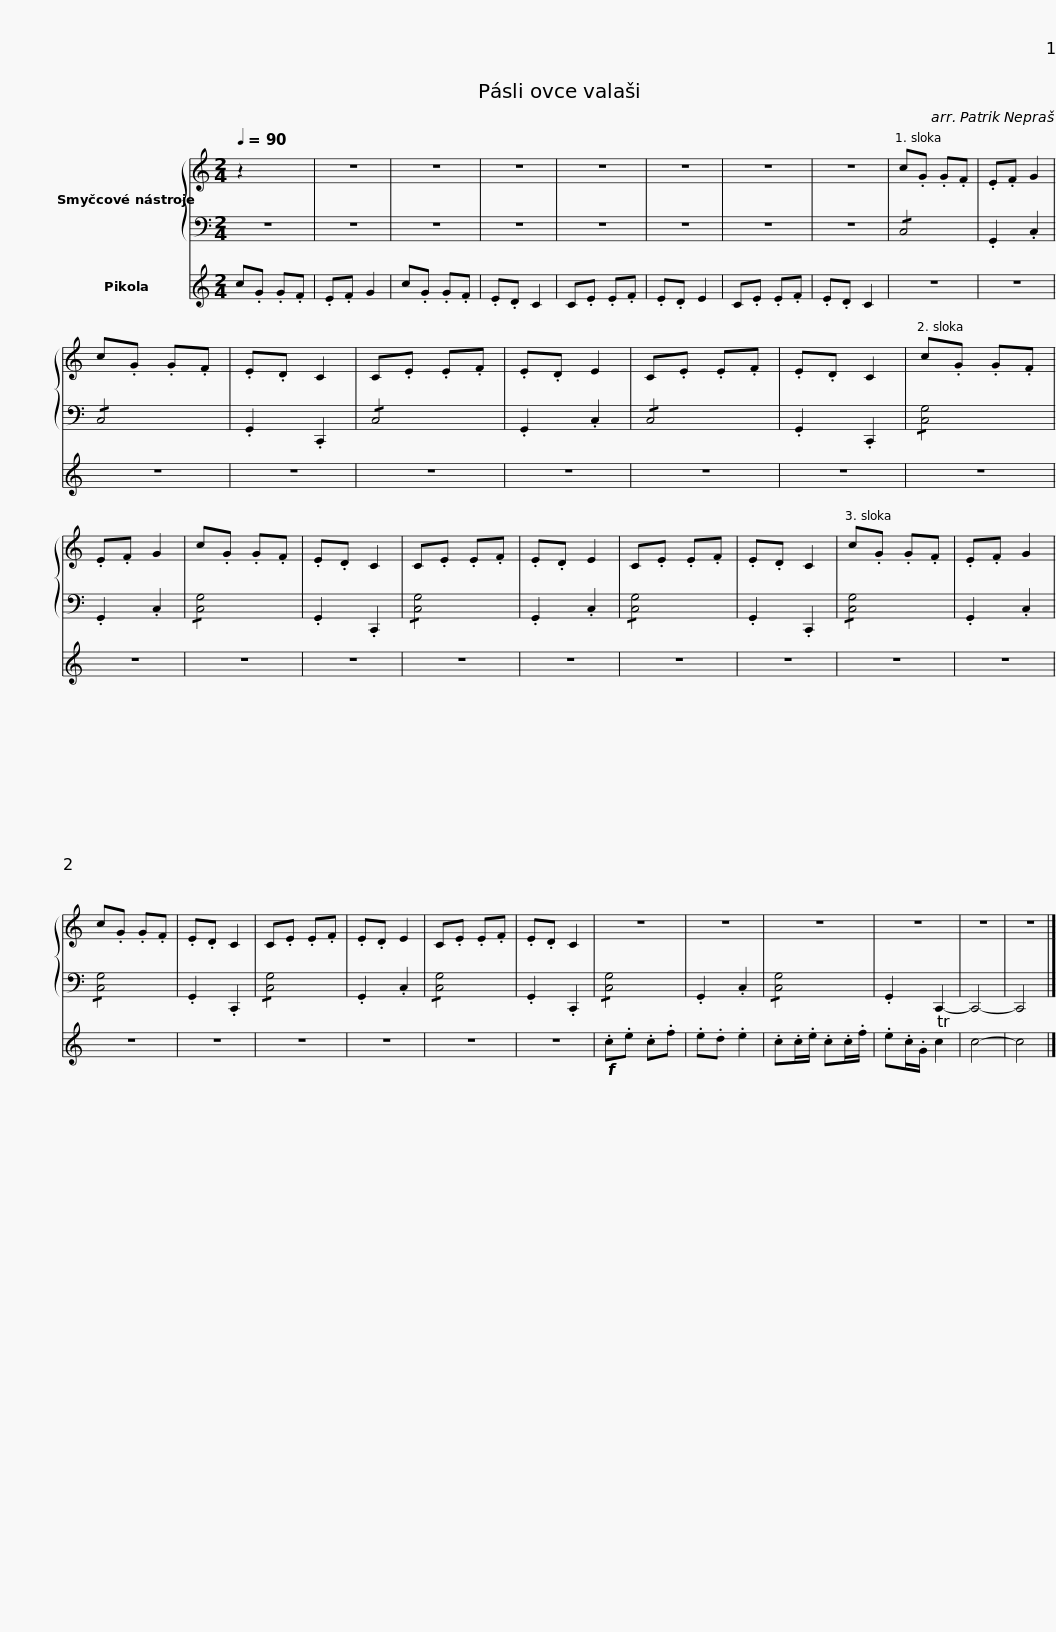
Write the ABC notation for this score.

X:1
%%score { 1 | 2 } 3
L:1/8
Q:1/4=90
M:2/4
I:linebreak $
K:C
V:1 treble
V:2 bass
V:3 treble transpose=12
V:1
 z2 x2 | z4 | z4 | z4 | z4 | %5
 z4 | z4 | z4 | c.G .G.F |$ .E.F G2 | %10
 c.G .G.F | .E.D C2 | C.E .E.F | .E.D E2 | C.E .E.F | %15
 .E.D C2 | c.G .G.F | .E.F G2 | c.G .G.F | .E.D C2 |$ %20
 C.E .E.F | .E.D E2 | C.E .E.F | .E.D C2 | c.G .G.F | %25
 .E.F G2 | c.G .G.F | .E.D C2 | C.E .E.F | .E.D E2 | %30
 C.E .E.F |$ .E.D C2 | z4 | z4 | z4 | %35
 z4 | z4 | z4 |] %38
V:2
 z4 | z4 | z4 | z4 | z4 | %5
 z4 | z4 | z4 | !/!C,4 |$ .G,,2 .C,2 | %10
 !/!C,4 | .G,,2 .C,,2 | !/!C,4 | .G,,2 .C,2 | !/!C,4 | %15
 .G,,2 .C,,2 | !/![C,G,]4 | .G,,2 .C,2 | !/![C,G,]4 | .G,,2 .C,,2 |$ %20
 !/![C,G,]4 | .G,,2 .C,2 | !/![C,G,]4 | .G,,2 .C,,2 | !/![C,G,]4 | %25
 .G,,2 .C,2 | !/![C,G,]4 | .G,,2 .C,,2 | !/![C,G,]4 | .G,,2 .C,2 | %30
 !/![C,G,]4 |$ .G,,2 .C,,2 | !/![C,G,]4 | .G,,2 .C,2 | !/![C,G,]4 | %35
 .G,,2 C,,2- | C,,4- | C,,4 |] %38
V:3
 c.G .G.F | .E.F G2 | c.G .G.F | .E.D C2 | C.E .E.F | %5
 .E.D E2 | C.E .E.F | .E.D C2 | z4 |$ z4 | %10
 z4 | z4 | z4 | z4 | z4 | %15
 z4 | z4 | z4 | z4 | z4 |$ %20
 z4 | z4 | z4 | z4 | z4 | %25
 z4 | z4 | z4 | z4 | z4 | %30
 z4 |$ z4 |!f! .c.e .c.f | .e.d .e2 | .c.c/.e/ .c.c/.f/ | %35
 .e.c/.G/ Tc2 | c4- | c4 |] %38
